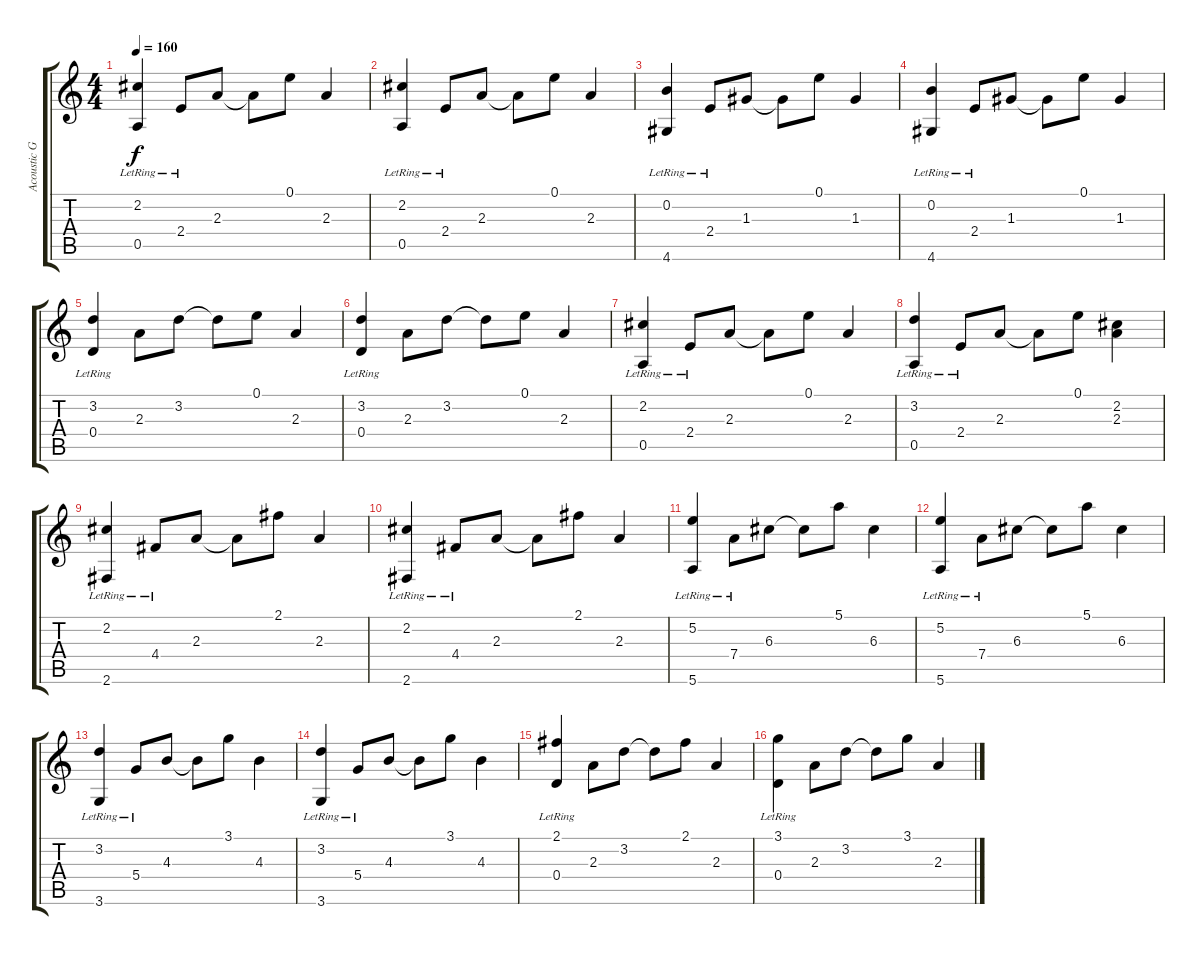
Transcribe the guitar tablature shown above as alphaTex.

\track ("Acoustic Guitar 2" "Acoustic G") {instrument acousticguitarsteel}
\staff {score tabs}
\tuning (E4 B3 G3 D3 A2 E2) {hide}
\ts (4 4)
\tempo 160
\clef g2
\ks c
(2.2 0.5{lr}).4{dy f} 2.4{lr}.8 2.3.8 2.3{t}.8 0.1.8 2.3.4 |
(2.2 0.5{lr}).4 2.4{lr}.8 2.3.8 2.3{t}.8 0.1.8 2.3.4 |
(0.2 4.6{lr}).4 2.4{lr}.8 1.3.8 1.3{t}.8 0.1.8 1.3.4 |
(0.2 4.6{lr}).4 2.4{lr}.8 1.3.8 1.3{t}.8 0.1.8 1.3.4 |
(3.2 0.4{lr}).4 2.3.8 3.2.8 3.2{t}.8 0.1.8 2.3.4 |
(3.2 0.4{lr}).4 2.3.8 3.2.8 3.2{t}.8 0.1.8 2.3.4 |
(2.2 0.5{lr}).4 2.4{lr}.8 2.3.8 2.3{t}.8 0.1.8 2.3.4 |
(3.2 0.5{lr}).4 2.4{lr}.8 2.3.8 2.3{t}.8 0.1.8 (2.2 2.3).4 |
(2.2 2.6{lr}).4 4.4{lr}.8 2.3.8 2.3{t}.8 2.1.8 2.3.4 |
(2.2 2.6{lr}).4 4.4{lr}.8 2.3.8 2.3{t}.8 2.1.8 2.3.4 |
(5.2 5.6{lr}).4 7.4{lr}.8 6.3.8 6.3{t}.8 5.1.8 6.3.4 |
(5.2 5.6{lr}).4 7.4{lr}.8 6.3.8 6.3{t}.8 5.1.8 6.3.4 |
(3.2 3.6{lr}).4 5.4{lr}.8 4.3.8 4.3{t}.8 3.1.8 4.3.4 |
(3.2 3.6{lr}).4 5.4{lr}.8 4.3.8 4.3{t}.8 3.1.8 4.3.4 |
(2.1 0.4{lr}).4 2.3.8 3.2.8 3.2{t}.8 2.1.8 2.3.4 |
(3.1 0.4{lr}).4 2.3.8 3.2.8 3.2{t}.8 3.1.8 2.3.4
